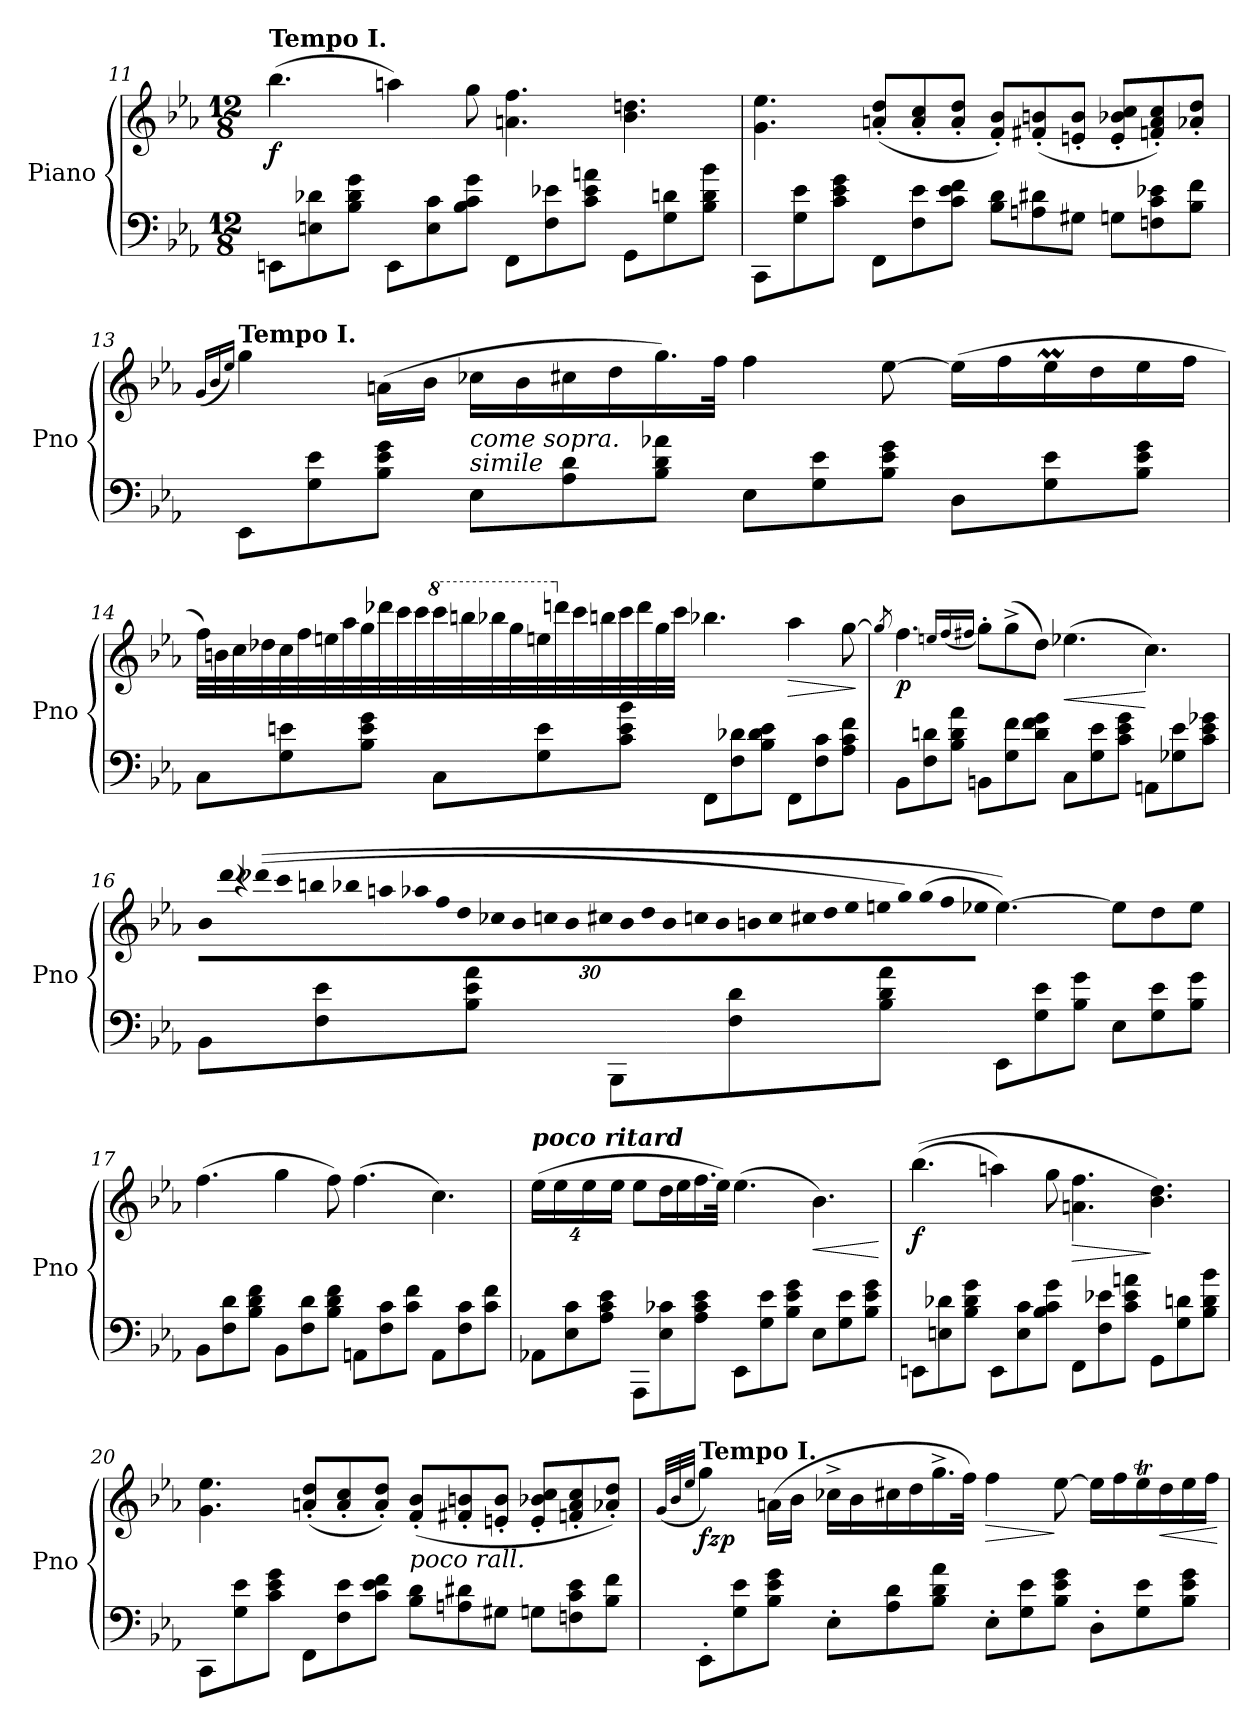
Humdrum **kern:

**kern	**kern	**dynam
*part1	*part1	*part1
*staff2	*staff1	*staff1/2
*I"Piano	*	*
*I'Pno	*	*
*clefF4	*clefG2	*
*k[b-e-a-]	*k[b-e-a-]	*
*M12/8	*M12/8	*
=11	=11	=11
!	!LO:TX:a:B:t=Tempo I.	!
!	!	!LO:DY:b
8EEn\L	(4.bb-\	f
8En\ 8d-X\	.	.
8B-\ 8d-\ 8g\J	.	.
8EE\L	4aan\)	.
8E\ 8c\	.	.
8B-\ 8c\ 8g\J	8gg\	.
8FF\L	4.an\ 4.ff\	.
8F\ 8e-X\	.	.
8c\ 8e-\ 8an\J	.	.
8GG\L	4.b-\ 4.ddn\	.
8G\ 8dn\	.	.
8B-\ 8d\ 8b-\J	.	.
!!LO:LB:g=z
=12	=12	=12
8CC\L	4.g\ 4.ee-\	.
8G\ 8e-\	.	.
8c\ 8e-\ 8g\J	.	.
8FF\L	(8an/' 8dd/'L	.
8F\ 8e-\	8a/' 8cc/'	.
8c\ 8e-\ 8f\J	8a/' 8dd/'J	.
8B-\ 8d\L	8f/' 8b-/'L)	.
8An\ 8d#X\	(8f#X/' 8bn/'	.
8G#X\J	8en/' 8b/'J	.
8Gn\L	8e/' 8b-X/' 8cc/'L	.
8Fn\ 8c\ 8e-X\	8fn/' 8a/' 8cc/')	.
8B-\ 8f\J	8a-X/' 8dd/'J	.
=13	=13	=13
.	(16qg/LL	.
.	16qb-/	.
.	16qee-/JJ)	.
!	!LO:TX:a:B:t=Tempo I.	!
!	!	!LO:DY:b
!	!	!LO:DY:n=1:b
8EE-\L	4gg\	p fz
8G\ 8e-\	.	.
8B-\ 8e-\ 8g\J	(16an\LL	.
.	16b-\JJ	.
!LO:TX:a:i:t=simile	!	!
!LO:TX:a:i:t=come sopra.	!	!
8E-\L	16cc-X\LL	.
.	16b-\	.
8A-\ 8d\	16cc#X\	.
.	16dd\	.
8B-\ 8d\ 8a-X\J	16.gg\)	.
.	32ff\JJk	.
8E-\L	4ff\	.
8G\ 8e-\	.	.
8B-\ 8e-\ 8g\J	[8ee-\	.
8D\L	(16ee-\LL]	.
.	16ff\	.
8G\ 8e-\	16ee-M\	.
.	16dd\	.
8B-\ 8e-\ 8g\J	16ee-\	.
.	16ff\JJ	.
!!LO:PB:g=z
=14	=14	=14
8C\L	32ffi\LLL)	.
.	32bni\	.
.	32cci\	.
.	32dd-Xi\	.
8G\ 8en\	32cci\	.
.	32ffi\	.
.	32eeni\	.
.	32aa-i\	.
8B-\ 8e\ 8g\J	32ggi\	.
.	32ddd-Xi\	.
.	32ccci\	.
.	32ccci\	.
*	*8va	*
8C\L	32cccci\	.
.	32bbbni\	.
.	32bbb-Xi\	.
.	32gggi\	.
8G\ 8e\	32eeeni\	.
*	*X8va	*
.	32dddni\	.
.	32ccci\	.
.	32bbni\	.
8c\ 8e\ 8b-\J	32ccci\	.
.	32dddi\	.
.	32ggi\	.
.	32ccci\JJJ	.
8FF\L	4.bb-Xi\	.
8F\ 8d-X\	.	.
8B-\ 8d-\ 8e\J	.	.
!	!	!LO:HP:b
8FF\L	4aa-i\	>
8F\ 8c\	.	.
8A-\ 8c\ 8f\J	[8ggi\	.
.	.	]
=15	=15	=15
.	8qggi/]	.
!	!	!LO:DY:b
8BB-\L	4.ffi\	p
8F\ 8dn\	.	.
8B-\ 8d\ 8a-\J	.	.
.	16qeeni/LL	.
.	(16qffi/	.
.	16qff#Xi/JJ	.
8BBn\L	8gg'\L)	.
8G\ 8f\	(8gg^\	.
8d\ 8f\ 8g\J	8dd\J)	.
!	!	!LO:HP:b
8C\L	(4.ee-X\	<
8G\ 8e-\	.	.
8c\ 8e-\ 8g\J	.	.
8AAn\L	4.cc\)	[
8G-X\ 8e-\	.	.
8c\ 8e-\ 8g-X\J	.	.
!!LO:LB:g=z
=16	=16	=16
*	*MM45	*
!	!LO:N:vis=32	!
8BB-\L	960%23b-i\LLL	.
!	!LO:N:vis=32	!
.	960%23dddi\	.
!	!LO:N:vis=32	!
.	960%23r	.
!	!LO:N:vis=32	!
.	((960%23ddd-Xi\	.
!	!LO:N:vis=32	!
.	960%23ccci\	.
!	!LO:N:vis=32	!
.	960%23bbni\	.
8F\ 8e-\	.	.
!	!LO:N:vis=32	!
.	960%23bb-Xi\	.
!	!LO:N:vis=32	!
.	960%23aani\	.
!	!LO:N:vis=32	!
.	960%23aa-Xi\	.
!	!LO:N:vis=32	!
.	960%23ffi\	.
!	!LO:N:vis=32	!
.	960%23ddi\	.
8B-\ 8e-\ 8a-\J	.	.
!	!LO:N:vis=32	!
.	960%23cc-Xi\	.
!	!LO:N:vis=32	!
.	960%23b-i\	.
!	!LO:N:vis=32	!
.	960%23ccni\	.
!	!LO:N:vis=32	!
.	960%23b-i\	.
!	!LO:N:vis=32	!
.	960%23cc#Xi\	.
8BBB-\L	.	.
!	!LO:N:vis=32	!
.	960%23b-i\	.
!	!LO:N:vis=32	!
.	960%23ddi\	.
!	!LO:N:vis=32	!
.	960%23b-i\	.
!	!LO:N:vis=32	!
.	960%23ccni\	.
!	!LO:N:vis=32	!
.	960%23b-i\	.
8F\ 8d\	.	.
!	!LO:N:vis=32	!
.	960%23bni\	.
!	!LO:N:vis=32	!
.	960%23cci\	.
!	!LO:N:vis=32	!
.	960%23cc#Xi\	.
!	!LO:N:vis=32	!
.	960%23ddi\	.
!	!LO:N:vis=32	!
.	960%23ee-i\	.
!	!LO:N:vis=32	!
.	960%23eeni\	.
8B-\ 8d\ 8a-\J	.	.
!	!LO:N:vis=32	!
.	960%23ggi\)	.
!	!LO:N:vis=32	!
.	(960%23ggi\	.
!	!LO:N:vis=32	!
.	960%23ffi\	.
!	!LO:N:vis=32	!
.	960%23ee-Xi\JJJ	.
.	960%7ryy	.
8EE-\L	[4.ee-i\))	.
8G\ 8e-\	.	.
8B-\ 8g\J	.	.
*	*MM60	*
8E-\L	8ee-\L]	.
8G\ 8e-\	8dd\	.
8B-\ 8g\J	8ee-\J	.
=17	=17	=17
8BB-\L	(4.ff\	.
8F\ 8d\	.	.
8B-\ 8d\ 8f\J	.	.
8BB-\L	4gg\	.
8F\ 8d\	.	.
8B-\ 8d\ 8f\J	8ff\)	.
8AAn\L	(4.ff\	.
8F\ 8c\	.	.
8c\ 8f\J	.	.
8AA\L	4.cc\)	.
8F\ 8c\	.	.
8c\ 8f\J	.	.
=18	=18	=18
!	!LO:TX:a:Bi:t=poco ritard	!
8AA-X\L	(32%3ee-\L	.
.	32%3ee-\	.
8E-\ 8c\	.	.
.	32%3ee-\	.
8A-\ 8c\ 8e-\J	.	.
.	32%3ee-\J	.
8AAA-\L	8ee-\L	.
8E-\ 8c-X\	16dd\L	.
.	16ee-\	.
8A-\ 8c-\ 8e-\J	16.ff\	.
.	32ee-\JJk)	.
8EE-\L	(4.ee-\	.
8G\ 8e-\	.	.
8B-\ 8e-\ 8g\J	.	.
!	!	!LO:HP:b
8E-\L	4.b-\)	<
8G\ 8e-\	.	.
8B-\ 8e-\ 8g\J	.	.
.	.	[
!!LO:LB:g=z
=19	=19	=19
!	!	!LO:DY:b
8EEn\L	((4.bb-\	f
8En\ 8d-X\	.	.
8B-\ 8d-\ 8g\J	.	.
8EE\L	4aan\)	.
8E\ 8c\	.	.
8B-\ 8c\ 8g\J	8gg\	.
!	!	!LO:HP:b
8FF\L	4.an\ 4.ff\	>
8F\ 8e-X\	.	.
8c\ 8e-\ 8an\J	.	.
8GG\L	4.b-\ 4.dd\)	]
8G\ 8dn\	.	.
8B-\ 8d\ 8b-\J	.	.
=20	=20	=20
8CC\L	4.g\ 4.ee-\	.
8G\ 8e-\	.	.
8c\ 8e-\ 8g\J	.	.
8FF\L	(8an/' 8dd/'L	.
8F\ 8e-\	8a/' 8cc/'	.
8c\ 8e-\ 8f\J	8a/' 8dd/'J)	.
!LO:TX:a:i:t=poco rall.	!	!
8B-\ 8d\L	(8f/' 8b-/'L	.
8An\ 8d#X\	8f#X/' 8bn/'	.
8G#X\J	8en/' 8b/'J	.
8Gn\L	8e/' 8b-X/' 8cc/'L	.
8Fn\ 8c\ 8e-\	8fn/' 8a/' 8cc/'	.
8B-\ 8f\J	8a-X/' 8dd/'J)	.
!!LO:LB:g=z
=21	=21	=21
.	(32qg/LLL	.
.	32qb-/	.
.	32qee-/JJJ	.
!	!LO:TX:a:B:t=Tempo I.	!
!	!	!LO:DY:b
!	!	!LO:DY:n=1:b
8EE-'\L	4gg\)	fz p
8G\ 8e-\	.	.
8B-\ 8e-\ 8g\J	(16an\LL	.
.	16b-\JJ	.
8E-'\L	16cc-X^\LL	.
.	16b-\	.
8A-\ 8d\	16cc#X\	.
.	16dd\	.
8B-\ 8d\ 8a-\J	16.gg^\	.
.	32ff\JJk)	.
!	!	!LO:HP:b
8E-'\L	4ff\	>
8G\ 8e-\	.	.
8B-\ 8e-\ 8g\J	[8ee-\	]
8D'\L	16ee-\LL]	.
.	16ff\	.
8G\ 8e-\	16ee-T\	.
!	!	!LO:HP:b
.	16dd\	<
8B-\ 8e-\ 8g\J	16ee-\	.
.	16ff\JJ	.
.	.	[
=	=	=
*-	*-	*-
